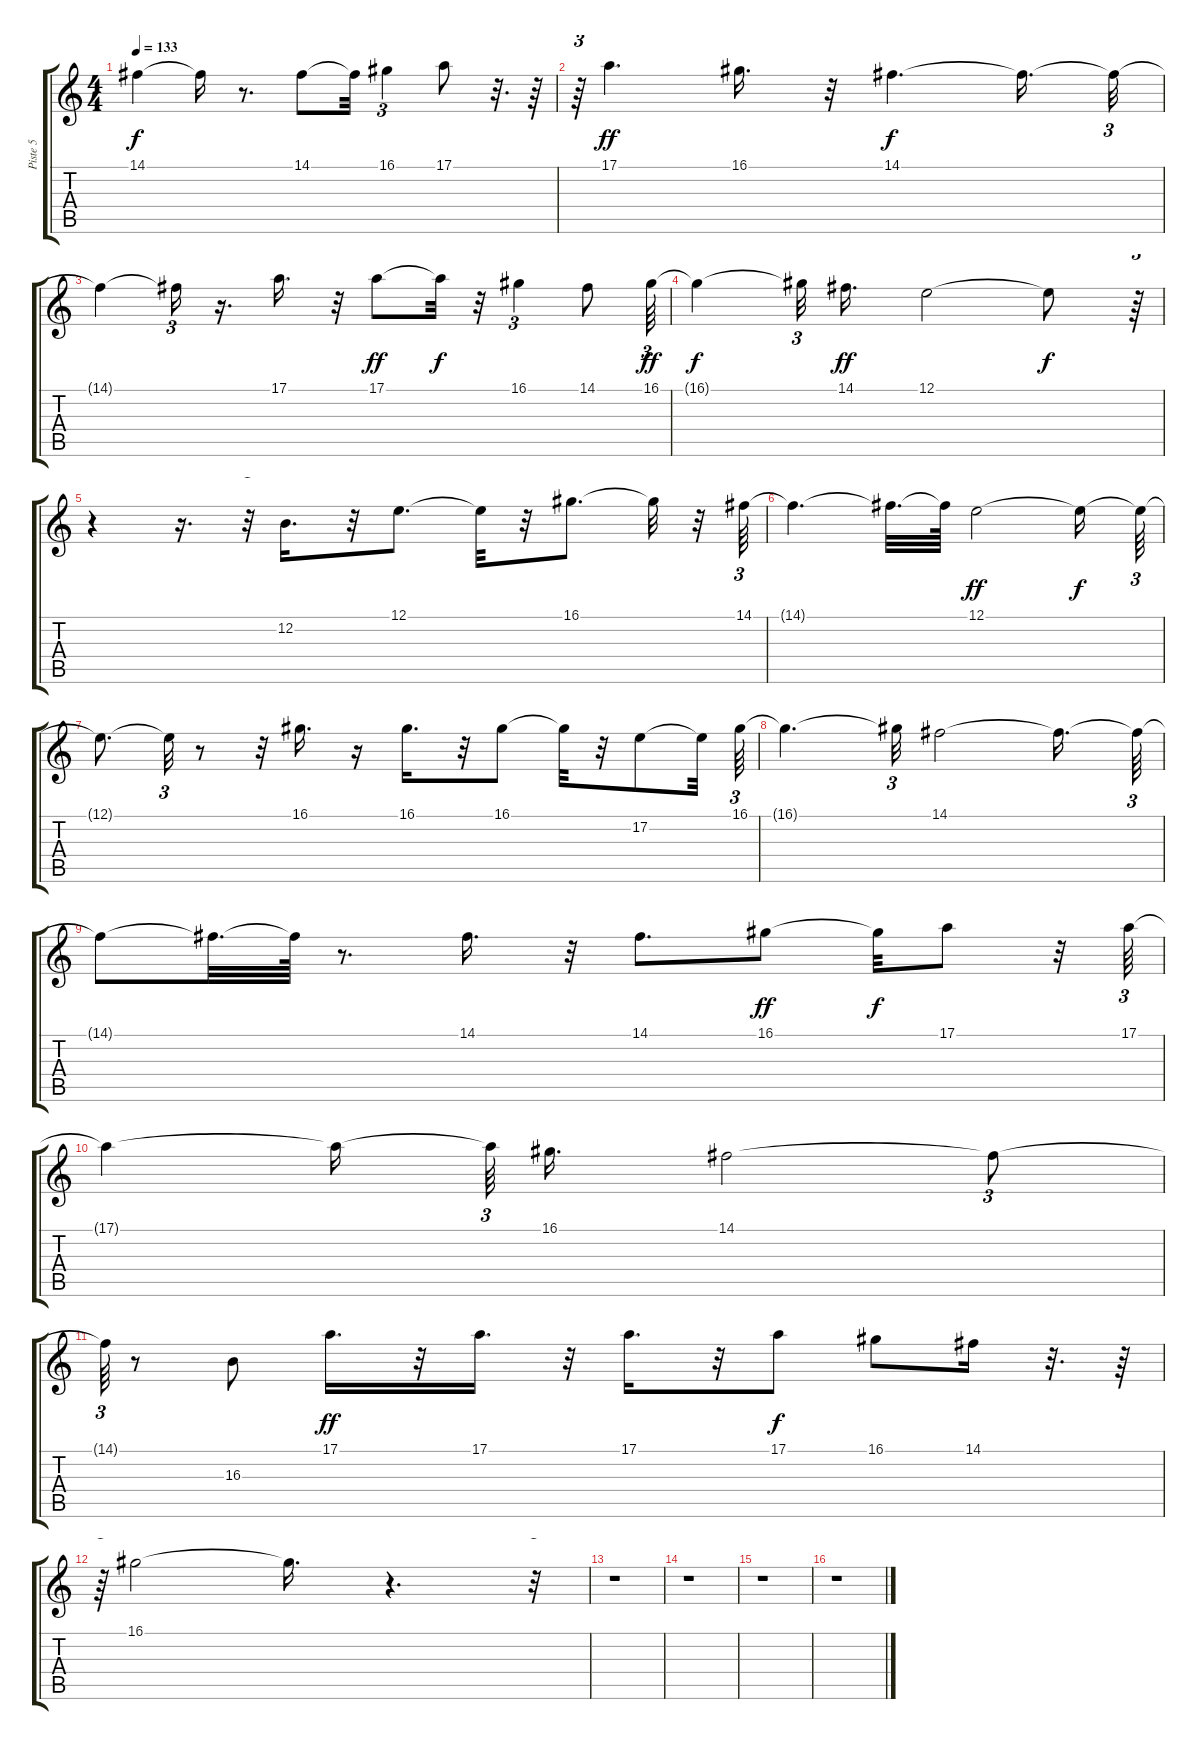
\track ("Piste 5" "Piste 5") {instrument harmonica}
\staff {score tabs}
\tuning (E4 B3 G3 D3 A2 E2) {hide}
\ts (4 4)
\tempo 133
\clef g2
\ks c
14.1{t}.4{dy f} 14.1{t}.16 r.8{d} 14.1.8 14.1{t}.32 16.1.4{tu (3 2)} 17.1.8 r.32{d} r.64 |
r.64{tu (3 2)} 17.1.4{d dy ff} 16.1.16{d} r.32 14.1.4{d dy f} 14.1{t}.16{d} 14.1{t}.32{tu (3 2)} |
14.1{t}.4 14.1{t}.16{tu (3 2)} r.16{d} 17.1.16{d} r.32 17.1.8{dy ff} 17.1{t}.32{dy f} r.32 16.1.4{tu (3 2)} 14.1.8 16.1.64{tu (3 2) dy ff} |
16.1{t}.4{dy f} 16.1{t}.32{tu (3 2)} 14.1.16{d dy ff} 12.1.2 12.1{t}.8{dy f} r.64{tu (3 2)} |
r.4 r.16{d} r.32{tu (3 2)} 12.2.16{d} r.32 12.1.8{d} 12.1{t}.32 r.32 16.1.8{d} 16.1{t}.32 r.32 14.1.64{tu (3 2)} |
14.1{t}.4{d} 14.1{t}.32{d} 14.1{t}.64 12.1.2{dy ff} 12.1{t}.16{dy f} 12.1{t}.64{tu (3 2)} |
12.1{t}.8{d} 12.1{t}.32{tu (3 2)} r.8 r.32 16.1.16{d} r.16 16.1.16{d} r.32 16.1.8 16.1{t}.32 r.32 17.2.8 17.2{t}.32 16.1.64{tu (3 2)} |
16.1{t}.4{d} 16.1{t}.32{tu (3 2)} 14.1.2 14.1{t}.16{d} 14.1{t}.64{tu (3 2)} |
14.1{t}.8 14.1{t}.32{d} 14.1{t}.64 r.8{d} 14.1.16{d} r.32 14.1.8{d} 16.1.8{dy ff} 16.1{t}.32{dy f} 17.1.8 r.32 17.1.64{tu (3 2)} |
17.1{t}.4 17.1{t}.16 17.1{t}.64{tu (3 2)} 16.1.16{d} 14.1.2 14.1{t}.8{tu (3 2)} |
14.1{t}.64{tu (3 2)} r.8 16.3.8 17.1.16{d dy ff} r.32 17.1.16{d} r.32 17.1.16{d} r.32 17.1.8{dy f} 16.1.8 14.1.16 r.32{d} r.64 |
r.64{tu (3 2)} 16.1.2 16.1{t}.16{d} r.4{d} r.32{tu (3 2)} |
r.1 |
r.1 |
r.1 |
r.1
